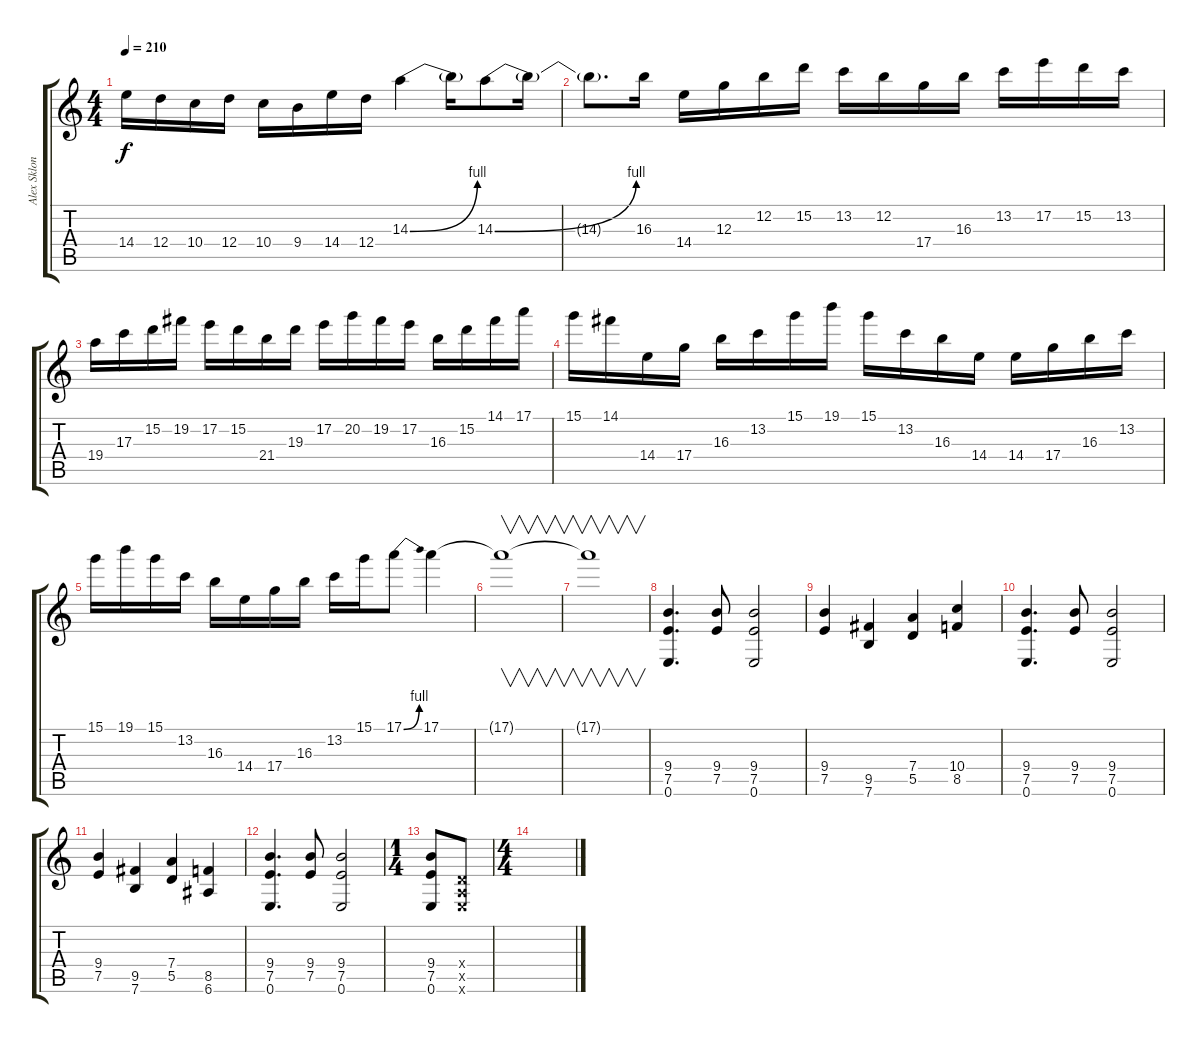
\track ("Alex Sklonic" "Alex Sklon") {instrument distortionguitar}
\staff {score tabs}
\tuning (E4 B3 G3 D3 A2 E2) {hide}
\ts (4 4)
\tempo 210
\clef g2
\ks c
14.4.16{dy f} 12.4.16 10.4.16 12.4.16 10.4.16 9.4.16 14.4.16 12.4.16 14.3{be (bend 0 0 60 4)}.4 14.3{t}.16 14.3{be (bend 0 0 60 4)}.8 14.3{t}.16 |
14.3{t}.8{d} 16.3.16 14.4.16 12.3.16 12.2.16 15.2.16 13.2.16 12.2.16 17.4.16 16.3.16 13.2.16 17.2.16 15.2.16 13.2.16 |
19.4.16 17.3.16 15.2.16 19.2.16 17.2.16 15.2.16 21.4.16 19.3.16 17.2.16 20.2.16 19.2.16 17.2.16 16.3.16 15.2.16 14.1.16 17.1.16 |
15.1.16 14.1.16 14.4.16 17.4.16 16.3.16 13.2.16 15.1.16 19.1.16 15.1.16 13.2.16 16.3.16 14.4.16 14.4.16 17.4.16 16.3.16 13.2.16 |
15.1.16 19.1.16 15.1.16 13.2.16 16.3.16 14.4.16 17.4.16 16.3.16 13.2.16 15.1.16 17.1{be (bend 0 0 60 4)}.8 17.1.4 |
17.1{t}.1{v} |
17.1{t}.1{v volume 6} |
(9.4 7.5 0.6).4{d volume 14} (9.4 7.5).8 (9.4 7.5 0.6).2 |
(9.4 7.5).4 (9.5 7.6).4 (7.4 5.5).4 (10.4 8.5).4 |
(9.4 7.5 0.6).4{d} (9.4 7.5).8 (9.4 7.5 0.6).2 |
(9.4 7.5).4 (9.5 7.6).4 (7.4 5.5).4 (8.5 6.6).4 |
(9.4 7.5 0.6).4{d} (9.4 7.5).8 (9.4 7.5 0.6).2 |
\ts (1 4)
(9.4 7.5 0.6).8 (0.4{x} 0.5{x} 0.6{x}).8 |
\ts (4 4)
